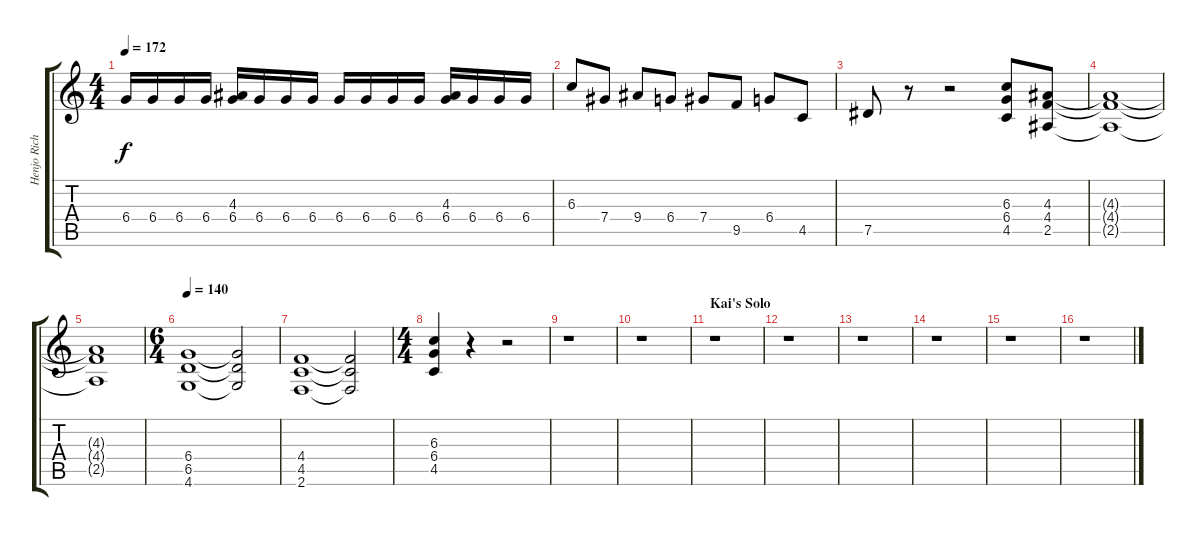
\track ("Henjo Richter - Guitar" "Henjo Rich") {instrument overdrivenguitar}
\staff {score tabs}
\tuning (Eb4 Bb3 Gb3 Db3 Ab2 Eb2) {hide}
\ts (4 4)
\tempo 172
\clef g2
\ks c
6.4.16{dy f} 6.4.16 6.4.16 6.4.16 (4.3 6.4).16 6.4.16 6.4.16 6.4.16 6.4.16 6.4.16 6.4.16 6.4.16 (4.3 6.4).16 6.4.16 6.4.16 6.4.16 |
6.3.8 7.4.8 9.4.8 6.4.8 7.4.8 9.5.8 6.4.8 4.5.8 |
7.5.8 r.8 r.2 (6.3 6.4 4.5).8 (4.3 4.4 2.5).8 |
(4.3{t} 4.4{t} 2.5{t}).1 |
(4.3{t} 4.4{t} 2.5{t}).1 |
\ts (6 4)
\tempo 140
(6.4 6.5 4.6).1 (6.4{t} 6.5{t} 4.6{t}).2 |
(4.4 4.5 2.6).1 (4.4{t} 4.5{t} 2.6{t}).2 |
\ts (4 4)
(6.3 6.4 4.5).4 r.4 r.2 |
r.1 |
r.1 |
\section ("" "Kai's Solo")
r.1 |
r.1 |
r.1 |
r.1 |
r.1 |
r.1
